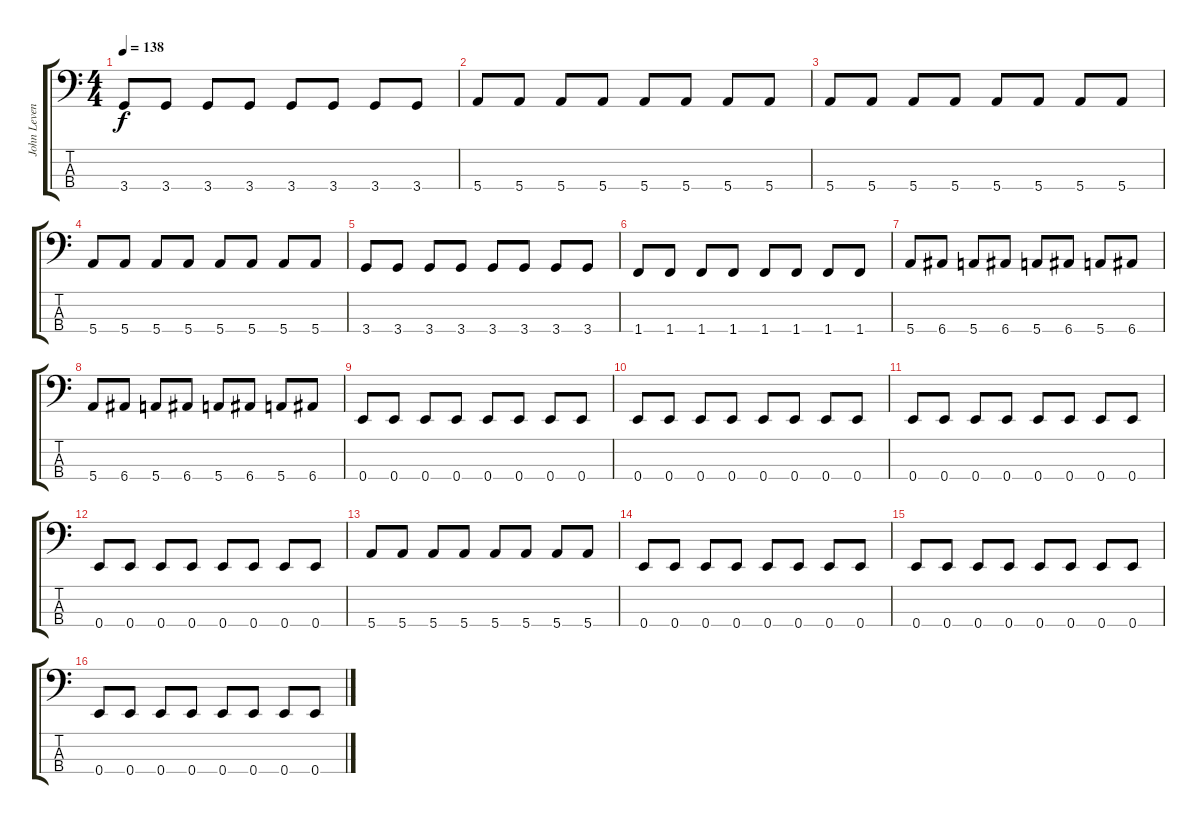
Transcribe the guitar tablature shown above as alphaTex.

\track ("John Leven" "John Leven") {instrument electricbassfinger}
\staff {score tabs}
\tuning (G2 D2 A1 E1) {hide}
\ts (4 4)
\tempo 138
\clef f4
\ks c
3.4.8{dy f} 3.4.8 3.4.8 3.4.8 3.4.8 3.4.8 3.4.8 3.4.8 |
5.4.8 5.4.8 5.4.8 5.4.8 5.4.8 5.4.8 5.4.8 5.4.8 |
5.4.8 5.4.8 5.4.8 5.4.8 5.4.8 5.4.8 5.4.8 5.4.8 |
5.4.8 5.4.8 5.4.8 5.4.8 5.4.8 5.4.8 5.4.8 5.4.8 |
3.4.8 3.4.8 3.4.8 3.4.8 3.4.8 3.4.8 3.4.8 3.4.8 |
1.4.8 1.4.8 1.4.8 1.4.8 1.4.8 1.4.8 1.4.8 1.4.8 |
5.4.8 6.4.8 5.4.8 6.4.8 5.4.8 6.4.8 5.4.8 6.4.8 |
5.4.8 6.4.8 5.4.8 6.4.8 5.4.8 6.4.8 5.4.8 6.4.8 |
0.4.8 0.4.8 0.4.8 0.4.8 0.4.8 0.4.8 0.4.8 0.4.8 |
0.4.8 0.4.8 0.4.8 0.4.8 0.4.8 0.4.8 0.4.8 0.4.8 |
0.4.8 0.4.8 0.4.8 0.4.8 0.4.8 0.4.8 0.4.8 0.4.8 |
0.4.8 0.4.8 0.4.8 0.4.8 0.4.8 0.4.8 0.4.8 0.4.8 |
5.4.8 5.4.8 5.4.8 5.4.8 5.4.8 5.4.8 5.4.8 5.4.8 |
0.4.8 0.4.8 0.4.8 0.4.8 0.4.8 0.4.8 0.4.8 0.4.8 |
0.4.8 0.4.8 0.4.8 0.4.8 0.4.8 0.4.8 0.4.8 0.4.8 |
0.4.8 0.4.8 0.4.8 0.4.8 0.4.8 0.4.8 0.4.8 0.4.8
